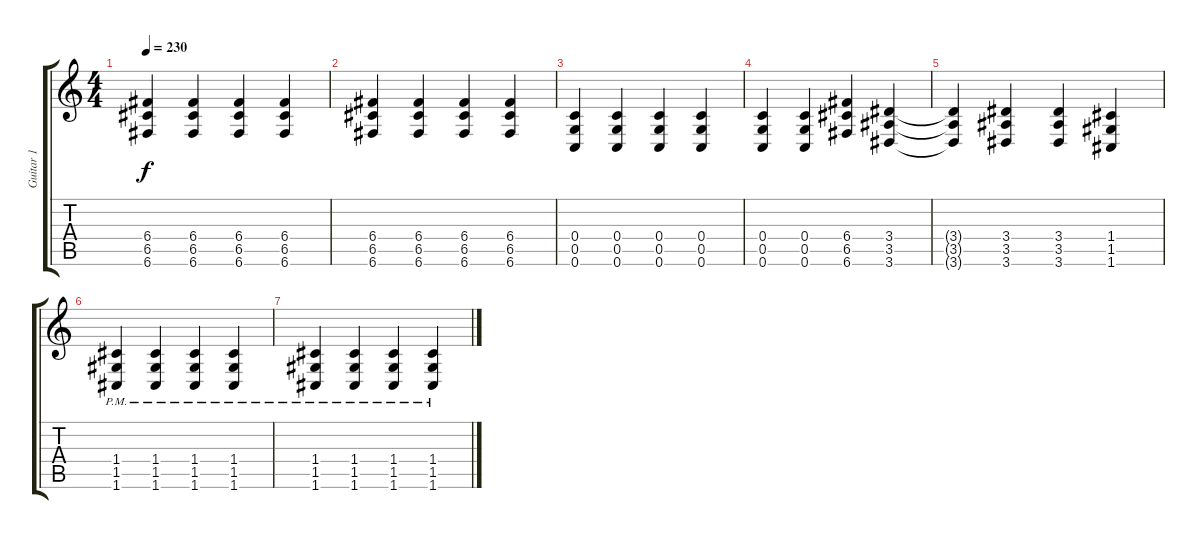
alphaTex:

\track ("Guitar 1" "Guitar 1") {instrument distortionguitar}
\staff {score tabs}
\tuning (D4 A3 F3 C3 G2 C2) {hide}
\ts (4 4)
\tempo 230
\clef g2
\ks c
(6.4 6.5 6.6).4{dy f} (6.4 6.5 6.6).4 (6.4 6.5 6.6).4 (6.4 6.5 6.6).4 |
(6.4 6.5 6.6).4 (6.4 6.5 6.6).4 (6.4 6.5 6.6).4 (6.4 6.5 6.6).4 |
(0.4 0.5 0.6).4 (0.4 0.5 0.6).4 (0.4 0.5 0.6).4 (0.4 0.5 0.6).4 |
(0.4 0.5 0.6).4 (0.4 0.5 0.6).4 (6.4 6.5 6.6).4 (3.4 3.5 3.6).4 |
(3.4{t} 3.5{t} 3.6{t}).4 (3.4 3.5 3.6).4 (3.4 3.5 3.6).4 (1.4 1.5 1.6).4 |
(1.4{pm} 1.5{pm} 1.6{pm}).4 (1.4{pm} 1.5{pm} 1.6{pm}).4 (1.4{pm} 1.5{pm} 1.6{pm}).4 (1.4{pm} 1.5{pm} 1.6{pm}).4 |
(1.4{pm} 1.5{pm} 1.6{pm}).4 (1.4{pm} 1.5{pm} 1.6{pm}).4 (1.4{pm} 1.5{pm} 1.6{pm}).4 (1.4{pm} 1.5{pm} 1.6{pm}).4
